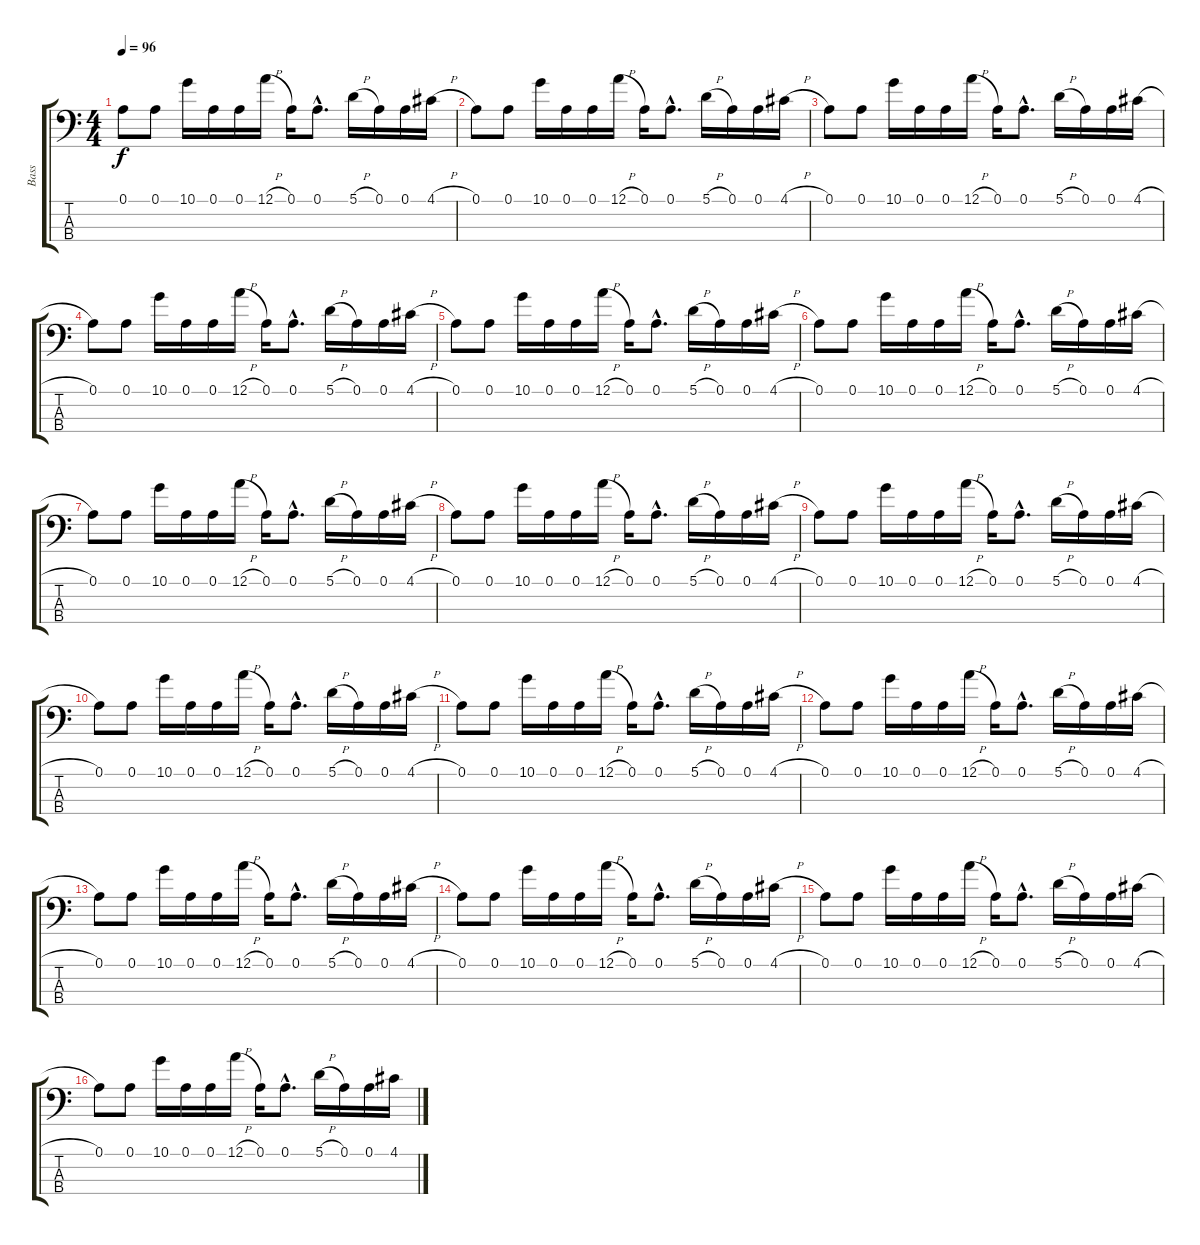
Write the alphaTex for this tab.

\track ("Bass" "Bass") {instrument electricbassfinger}
\staff {score tabs}
\tuning (A2 D2 A1 E1) {hide}
\ts (4 4)
\tempo 96
\clef f4
\ks c
0.1.8{dy f instrument electricbassfinger} 0.1.8 10.1.16 0.1.16 0.1.16 12.1{h}.16 0.1.16 0.1{hac}.8{d} 5.1{h}.16 0.1.16 0.1.16 4.1{h}.16 |
0.1.8 0.1.8 10.1.16 0.1.16 0.1.16 12.1{h}.16 0.1.16 0.1{hac}.8{d} 5.1{h}.16 0.1.16 0.1.16 4.1{h}.16 |
0.1.8 0.1.8 10.1.16 0.1.16 0.1.16 12.1{h}.16 0.1.16 0.1{hac}.8{d} 5.1{h}.16 0.1.16 0.1.16 4.1{h}.16 |
0.1.8 0.1.8 10.1.16 0.1.16 0.1.16 12.1{h}.16 0.1.16 0.1{hac}.8{d} 5.1{h}.16 0.1.16 0.1.16 4.1{h}.16 |
0.1.8 0.1.8 10.1.16 0.1.16 0.1.16 12.1{h}.16 0.1.16 0.1{hac}.8{d} 5.1{h}.16 0.1.16 0.1.16 4.1{h}.16 |
0.1.8 0.1.8 10.1.16 0.1.16 0.1.16 12.1{h}.16 0.1.16 0.1{hac}.8{d} 5.1{h}.16 0.1.16 0.1.16 4.1{h}.16 |
0.1.8 0.1.8 10.1.16 0.1.16 0.1.16 12.1{h}.16 0.1.16 0.1{hac}.8{d} 5.1{h}.16 0.1.16 0.1.16 4.1{h}.16 |
0.1.8 0.1.8 10.1.16 0.1.16 0.1.16 12.1{h}.16 0.1.16 0.1{hac}.8{d} 5.1{h}.16 0.1.16 0.1.16 4.1{h}.16 |
0.1.8 0.1.8 10.1.16 0.1.16 0.1.16 12.1{h}.16 0.1.16 0.1{hac}.8{d} 5.1{h}.16 0.1.16 0.1.16 4.1{h}.16 |
0.1.8 0.1.8 10.1.16 0.1.16 0.1.16 12.1{h}.16 0.1.16 0.1{hac}.8{d} 5.1{h}.16 0.1.16 0.1.16 4.1{h}.16 |
0.1.8 0.1.8 10.1.16 0.1.16 0.1.16 12.1{h}.16 0.1.16 0.1{hac}.8{d} 5.1{h}.16 0.1.16 0.1.16 4.1{h}.16 |
0.1.8 0.1.8 10.1.16 0.1.16 0.1.16 12.1{h}.16 0.1.16 0.1{hac}.8{d} 5.1{h}.16 0.1.16 0.1.16 4.1{h}.16 |
0.1.8 0.1.8 10.1.16 0.1.16 0.1.16 12.1{h}.16 0.1.16 0.1{hac}.8{d} 5.1{h}.16 0.1.16 0.1.16 4.1{h}.16 |
0.1.8 0.1.8 10.1.16 0.1.16 0.1.16 12.1{h}.16 0.1.16 0.1{hac}.8{d} 5.1{h}.16 0.1.16 0.1.16 4.1{h}.16 |
0.1.8 0.1.8 10.1.16 0.1.16 0.1.16 12.1{h}.16 0.1.16 0.1{hac}.8{d} 5.1{h}.16 0.1.16 0.1.16 4.1{h}.16 |
0.1.8 0.1.8 10.1.16 0.1.16 0.1.16 12.1{h}.16 0.1.16 0.1{hac}.8{d} 5.1{h}.16 0.1.16 0.1.16 4.1{h}.16
